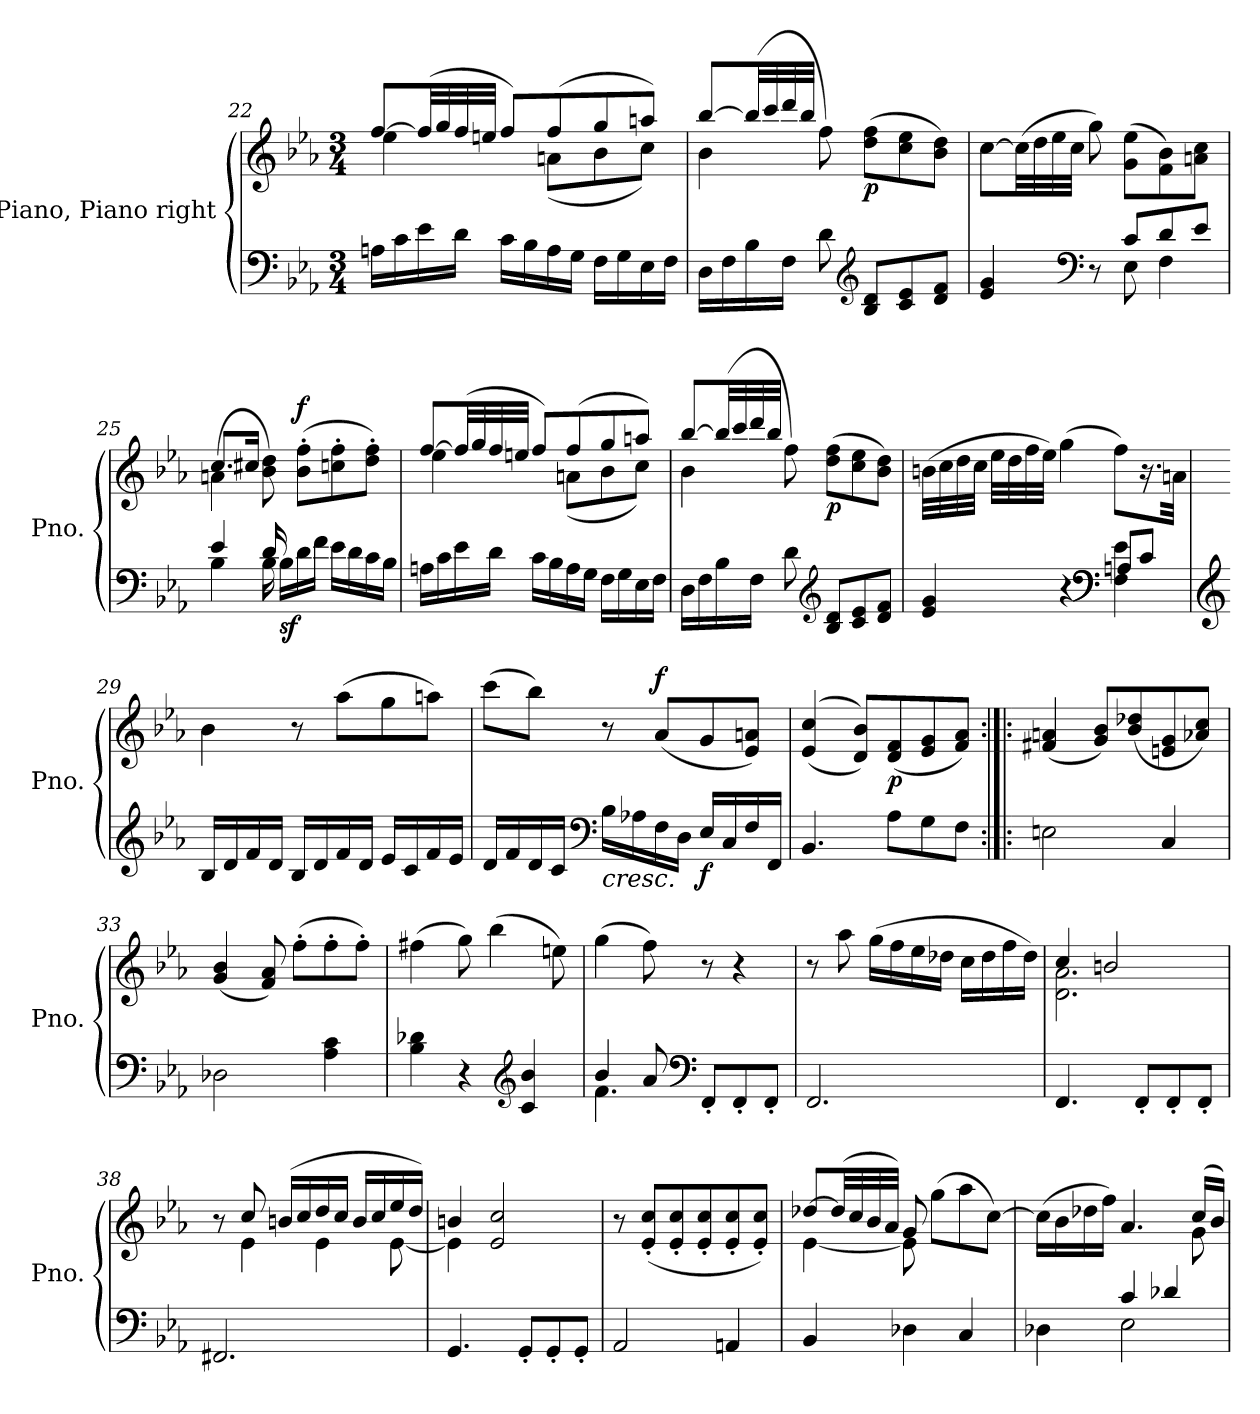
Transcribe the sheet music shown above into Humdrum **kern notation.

**kern	**kern	**dynam
*part1	*part1	*part1
*staff2	*staff1	*staff1/2
*I"Piano, Piano right	*	*
*I'Pno.	*	*
*clefF4	*clefG2	*
*k[b-e-a-]	*k[b-e-a-]	*
*M3/4	*M3/4	*
=22	=22	=22
*	*^	*
16An\LL	[8ff/L	4ee-\	.
16c\	.	.	.
16e-\	(>32ff/LL]	.	.
.	32gg/	.	.
16d\JJ	32ff/	.	.
.	32een/JJJ	.	.
16c\LL	8ff/L)	8ryy	.
16B-\	.	.	.
16A\	(>8ff/	(<8an\L	.
16G\JJ	.	.	.
16F\LL	8gg/	8b-\	.
16G\	.	.	.
16E-\	8aan/J)	8cc\J)	.
16F\JJ	.	.	.
=23	=23	=23	=23
16D\LL	[8bb-/L	4b-\	.
16F\	.	.	.
16B-\	(>32bb-/LL]	.	.
.	32ccc/	.	.
16F\JJ	32ddd/	.	.
.	32bb-/JJJ	.	.
8d\	8ff\)	2ryy	.
*clefG2	*	*	*
!	!	!	!LO:DY:b
8B-/ 8d/L	(>8dd\ 8ff\L	.	p
8c/ 8e-/	8cc\ 8ee-\	.	.
8d/ 8f/J	8b-\ 8dd\J)	.	.
*	*v	*v	*
=24	=24	=24
*^	*	*
4e-/ 4g/	4.ryy	[8cc\L	.
.	.	(>32cc\LL]	.
.	.	32dd\	.
.	.	32ee-\	.
.	.	32cc\JJJ	.
*clefF4	*	*	*
8r	.	8gg\)	.
8c/L	8E-\	(>8g\ 8ee-\L	.
8d/	4F\	8f\ 8b-\)	.
8e-/J	.	8an\ 8cc\J	.
=25	=25	=25	=25
*	*	*^	*
4e-/	4B-\	(<4an\	(>8.cc/L	.
.	.	.	16cc#X/Jk	.
16d/)	16B-\	(8b-\ 8dd\)	2ryy	.
!	!	!	!	!LO:DY:b=2
16B-\LL	4..ryy	.	.	sf
!	!	!	!	!LO:DY:a
16d\	.	(>8b-\' 8ff\'L	.	f
16f\JJ	.	.	.	.
16e-\LL	.	8ccn\' 8ff\'	.	.
16d\	.	.	.	.
16c\	.	8dd\' 8ff\'J)	.	.
16B-\JJ	.	.	.	.
*v	*v	*	*	*
=26	=26	=26	=26
16An\LL	[8ff/L	4ee-\	.
16c\	.	.	.
16e-\	(>32ff/LL]	.	.
.	32gg/	.	.
16d\JJ	32ff/	.	.
.	32een/JJJ	.	.
16c\LL	8ff/L)	8ryy	.
16B-\	.	.	.
16A\	(>8ff/	(<8an\L	.
16G\JJ	.	.	.
16F\LL	8gg/	8b-\	.
16G\	.	.	.
16E-\	8aan/J)	8cc\J)	.
16F\JJ	.	.	.
=27	=27	=27	=27
16D\LL	[8bb-/L	4b-\	.
16F\	.	.	.
16B-\	(>32bb-/LL]	.	.
.	32ccc/	.	.
16F\JJ	32ddd/	.	.
.	32bb-/JJJ	.	.
8d\	8ff\)	2ryy	.
*clefG2	*	*	*
!	!	!	!LO:DY:b
8B-/ 8d/L	(>8dd\ 8ff\L	.	p
8c/ 8e-/	8cc\ 8ee-\	.	.
8d/ 8f/J	8b-\ 8dd\J)	.	.
*	*v	*v	*
=28	=28	=28
*^	*	*
4e-/ 4g/	2ryy	(>32bn\LLL	.
.	.	32cc\	.
.	.	32dd\	.
.	.	32cc\JJJ	.
.	.	32ee-\LLL	.
.	.	32dd\	.
.	.	32ff\	.
.	.	32ee-\JJJ)	.
4r	.	(>4gg\	.
*clefF4	*	*	*
4F\ 4e-\	8An/L	8ff\L)	.
.	8c/J	16.r	.
.	.	32an\Jkk	.
*v	*v	*	*
=29	=29	=29
*clefG2	*	*
16B-/LL	4b-\	.
16d/	.	.
16f/	.	.
16d/JJ	.	.
16B-/LL	8r	.
16d/	.	.
16f/	(>8aa-\L	.
16d/JJ	.	.
16e-/LL	8gg\	.
16c/	.	.
16f/	8aan\J)	.
16e-/JJ	.	.
=30	=30	=30
16d/LL	(>8ccc\L	.
16f/	.	.
16d/	8bb-\J)	.
16c/JJ	.	.
*clefF4	*	*
!LO:TX:b:i:t=cresc.	!	!
16B-\LL	8r	.
16A-X\	.	.
!	!	!LO:DY:a
16F\	(>8a-/L	f
16D\JJ	.	.
!	!	!LO:DY:b=2
16E-/LL	8g/	f
16C/	.	.
16F/	8e-/ 8an/J)	.
16FF/JJ	.	.
=31	=31	=31
4.BB-/	(>(<4e-/ 4cc/	.
.	8d/ 8b-/L))	.
!	!	!LO:DY:b
8A-\L	(<8d/ 8f/	p
8G\	8e-/ 8g/	.
8F\J	8f/ 8a-/J)	.
=32:|!|:	=32:|!|:	=32:|!|:
2En\	(<4f#X/ 4an/	.
.	8g/ 8b-/L)	.
.	(<8b-/ 8dd-X/	.
4C/	8en/ 8g/	.
.	8a-X/ 8cc/J)	.
=33	=33	=33
2D-X\	(<4g/ 4b-/	.
.	8f/ 8a-/)	.
.	(>8ff'\L	.
4A-\ 4c\	8ff'\	.
.	8ff'\J)	.
=34	=34	=34
4B-\ 4d-X\	(>4ff#X\	.
4r	8gg\)	.
.	(>4bb-\	.
*clefG2	*	*
4c/ 4b-/	.	.
.	8een\)	.
=35	=35	=35
*^	*	*
4b-/	4.f\	(>4gg\	.
8a-/	.	8ff\)	.
*clefF4	*	*	*
8FF'/L	4.ryy	8r	.
8FF'/	.	4r	.
8FF'/J	.	.	.
*v	*v	*	*
=36	=36	=36
2.FF/	8r	.
.	8aa-\	.
.	(>16gg\LL	.
.	16ff\	.
.	16ee-\	.
.	16dd-X\JJ	.
.	16cc\LL	.
.	16dd-\	.
.	16ff\	.
.	16dd-\JJ)	.
=37	=37	=37
*	*^	*
4.FF/	4cc/	2.d\ 2.a-\	.
.	2bn/	.	.
8FF'/L	.	.	.
8FF'/	.	.	.
8FF'/J	.	.	.
=38	=38	=38	=38
2.FF#X/	8r	8ryy	.
.	8cc/	4e-\	.
.	(>16bn/LL	.	.
.	16cc/	.	.
.	16dd/	4e-\	.
.	16cc/JJ	.	.
.	16b/LL	.	.
.	16cc/	.	.
.	16ee-/	[8e-\	.
.	16dd/JJ)	.	.
=39	=39	=39	=39
4.GG/	4bn/	4e-\]	.
.	2e-/ 2cc/	2ryy	.
8GG'/L	.	.	.
8GG'/	.	.	.
8GG'/J	.	.	.
*	*v	*v	*
=40	=40	=40
2AA-/	8r	.
.	(<8e-/' 8cc/'L	.
.	8e-/' 8cc/'	.
.	8e-/' 8cc/'	.
4AAn/	8e-/' 8cc/'	.
.	8e-/' 8cc/'J)	.
=41	=41	=41
*	*^	*
4BB-/	[8dd-X/L	[4e-\	.
.	(>32dd-/LL]	.	.
.	32cc/	.	.
.	32b-/	.	.
.	32a-/JJJ)	.	.
4D-X\	8g/	8e-\]	.
.	(>8gg\L	4.ryy	.
4C/	8aa-\	.	.
.	[8cc\J)	.	.
=42	=42	=42	=42
*^	*	*	*
4D-X\	4ryy	(>16cc\LL]	8ryy	.
.	.	16b-\	.	.
*	*	*v	*v	*
.	.	16dd-X\	.
.	.	16ff\JJ)	.
4c/	2E-\	4.a-/	.
4d-X/	.	.	.
*	*	*^	*
.	.	(>16cc/LL	8g\	.
.	.	16b-/JJ)	.	.
*v	*v	*	*	*
*	*v	*v	*
=	=	=
*-	*-	*-
